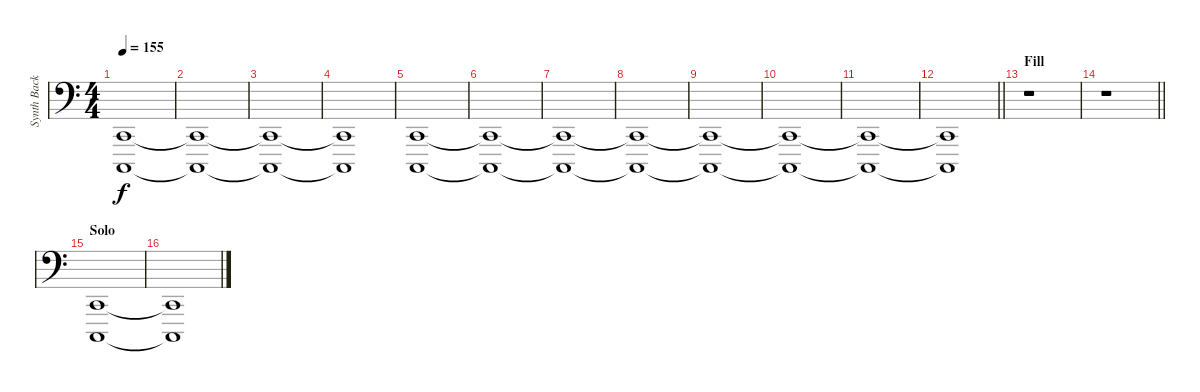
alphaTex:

\track ("Synth Back" "Synth Back") {instrument pad8sweep}
\staff {score}
\tuning (D3 A2 F2 C2 G1 C1) {hide}
\ts (4 4)
\tempo 155
\clef f4
\ks c
(0.4{t} 0.6{t}).1{dy f} |
(0.4{t} 0.6{t}).1 |
(0.4{t} 0.6{t}).1 |
(0.4{t} 0.6{t}).1 |
(0.4 0.6).1 |
(0.4{t} 0.6{t}).1 |
(0.4{t} 0.6{t}).1 |
(0.4{t} 0.6{t}).1 |
(0.4{t} 0.6{t}).1 |
(0.4{t} 0.6{t}).1 |
(0.4{t} 0.6{t}).1 |
\barLineRight lightlight
(0.4{t} 0.6{t}).1 |
\section ("" "Fill")
r.1 |
\barLineRight lightlight
r.1 |
\section ("" "Solo")
(0.4 0.6).1 |
(0.4{t} 0.6{t}).1
